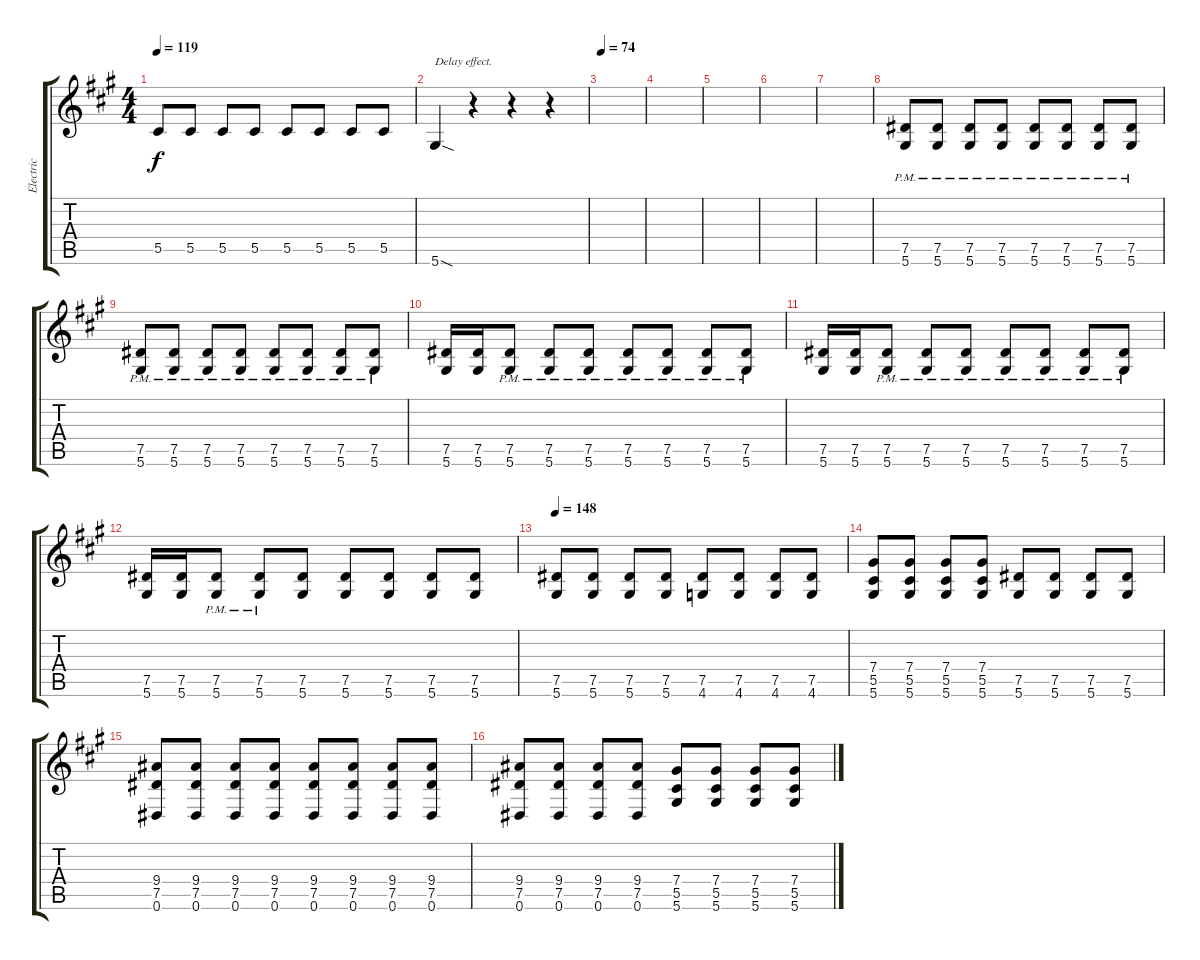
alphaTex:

\track ("Electric" "Electric") {instrument distortionguitar}
\staff {score tabs}
\tuning (Eb4 Bb3 Gb3 Db3 Ab2 Eb2) {hide}
\ts (4 4)
\tempo 119
\clef g2
\ks a
5.5.8{dy f} 5.5.8 5.5.8 5.5.8 5.5.8 5.5.8 5.5.8 5.5.8 |
5.6{sod}.4{txt "Delay effect."} r.4 r.4 r.4 |
\tempo 74
|
|
|
|
|
(7.5{pm} 5.6{pm}).8{volume 16} (7.5{pm} 5.6{pm}).8 (7.5{pm} 5.6{pm}).8 (7.5{pm} 5.6{pm}).8 (7.5{pm} 5.6{pm}).8 (7.5{pm} 5.6{pm}).8 (7.5{pm} 5.6{pm}).8 (7.5{pm} 5.6{pm}).8 |
(7.5{pm} 5.6{pm}).8 (7.5{pm} 5.6{pm}).8 (7.5{pm} 5.6{pm}).8 (7.5{pm} 5.6{pm}).8 (7.5{pm} 5.6{pm}).8 (7.5{pm} 5.6{pm}).8 (7.5{pm} 5.6{pm}).8 (7.5{pm} 5.6{pm}).8 |
(7.5 5.6).16 (7.5 5.6).16 (7.5{pm} 5.6{pm}).8 (7.5{pm} 5.6{pm}).8 (7.5{pm} 5.6{pm}).8 (7.5{pm} 5.6{pm}).8 (7.5{pm} 5.6{pm}).8 (7.5{pm} 5.6{pm}).8 (7.5{pm} 5.6{pm}).8 |
(7.5 5.6).16 (7.5 5.6).16 (7.5{pm} 5.6{pm}).8 (7.5{pm} 5.6{pm}).8 (7.5{pm} 5.6{pm}).8 (7.5{pm} 5.6{pm}).8 (7.5{pm} 5.6{pm}).8 (7.5{pm} 5.6{pm}).8 (7.5{pm} 5.6{pm}).8 |
(7.5 5.6).16 (7.5 5.6).16 (7.5{pm} 5.6{pm}).8 (7.5{pm} 5.6{pm}).8 (7.5 5.6).8 (7.5 5.6).8 (7.5 5.6).8 (7.5 5.6).8 (7.5 5.6).8 |
\tempo 148
(7.5 5.6).8 (7.5 5.6).8 (7.5 5.6).8 (7.5 5.6).8 (7.5 4.6).8 (7.5 4.6).8 (7.5 4.6).8 (7.5 4.6).8 |
(7.4 5.5 5.6).8 (7.4 5.5 5.6).8 (7.4 5.5 5.6).8 (7.4 5.5 5.6).8 (7.5 5.6).8 (7.5 5.6).8 (7.5 5.6).8 (7.5 5.6).8 |
(9.4 7.5 0.6).8 (9.4 7.5 0.6).8 (9.4 7.5 0.6).8 (9.4 7.5 0.6).8 (9.4 7.5 0.6).8 (9.4 7.5 0.6).8 (9.4 7.5 0.6).8 (9.4 7.5 0.6).8 |
(9.4 7.5 0.6).8 (9.4 7.5 0.6).8 (9.4 7.5 0.6).8 (9.4 7.5 0.6).8 (7.4 5.5 5.6).8 (7.4 5.5 5.6).8 (7.4 5.5 5.6).8 (7.4 5.5 5.6).8
